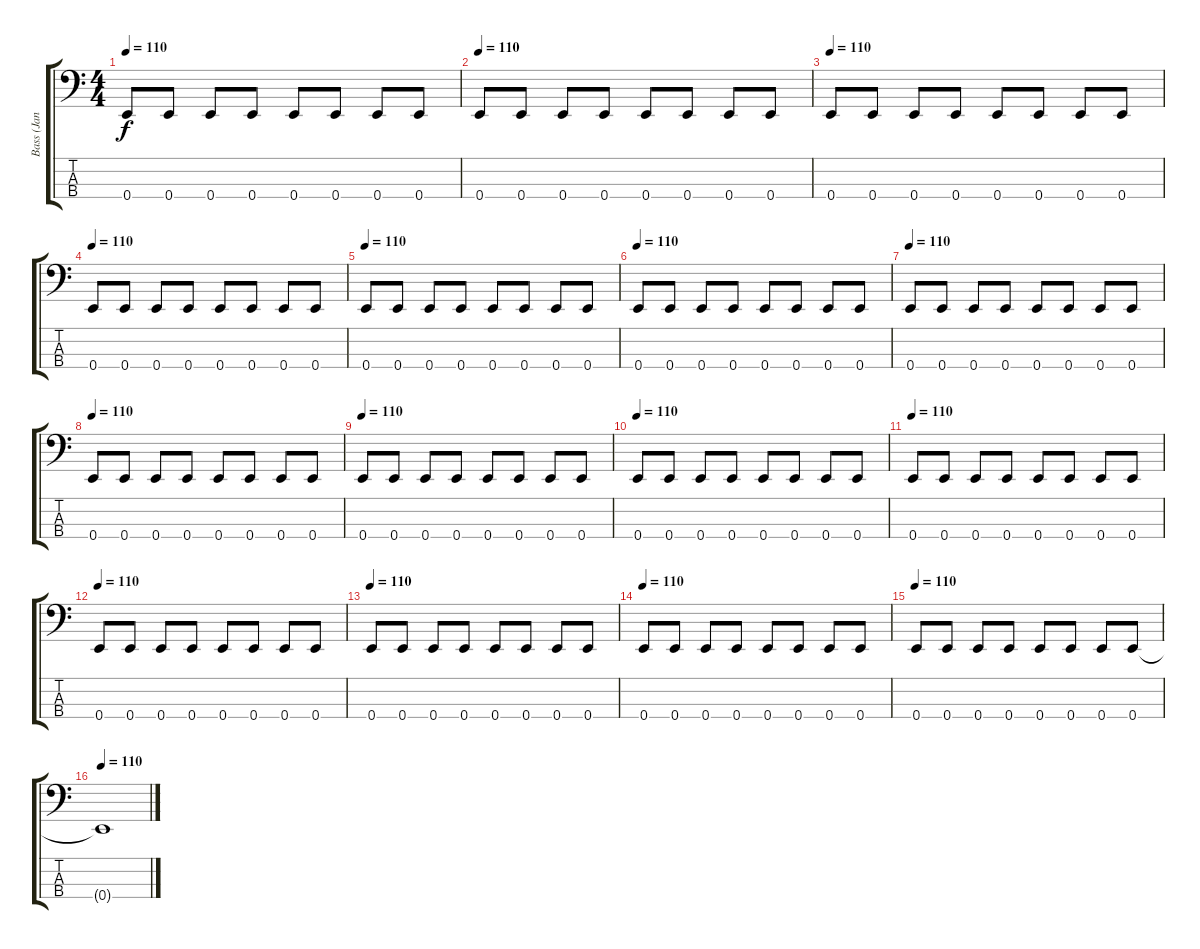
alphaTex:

\track ("Bass (Jan Kazda)" "Bass (Jan ") {instrument electricbassfinger}
\staff {score tabs}
\tuning (G2 D2 A1 E1) {hide}
\ts (4 4)
\tempo 110
\clef f4
\ks c
0.4.8{dy f} 0.4.8 0.4.8 0.4.8 0.4.8 0.4.8 0.4.8 0.4.8 |
\tempo 110
0.4.8 0.4.8 0.4.8 0.4.8 0.4.8 0.4.8 0.4.8 0.4.8 |
\tempo 110
0.4.8 0.4.8 0.4.8 0.4.8 0.4.8 0.4.8 0.4.8 0.4.8 |
\tempo 110
0.4.8 0.4.8 0.4.8 0.4.8 0.4.8 0.4.8 0.4.8 0.4.8 |
\tempo 110
0.4.8 0.4.8 0.4.8 0.4.8 0.4.8 0.4.8 0.4.8 0.4.8 |
\tempo 110
0.4.8 0.4.8 0.4.8 0.4.8 0.4.8 0.4.8 0.4.8 0.4.8 |
\tempo 110
0.4.8 0.4.8 0.4.8 0.4.8 0.4.8 0.4.8 0.4.8 0.4.8 |
\tempo 110
0.4.8 0.4.8 0.4.8 0.4.8 0.4.8 0.4.8 0.4.8 0.4.8 |
\tempo 110
0.4.8 0.4.8 0.4.8 0.4.8 0.4.8 0.4.8 0.4.8 0.4.8 |
\tempo 110
0.4.8 0.4.8 0.4.8 0.4.8 0.4.8 0.4.8 0.4.8 0.4.8 |
\tempo 110
0.4.8 0.4.8 0.4.8 0.4.8 0.4.8 0.4.8 0.4.8 0.4.8 |
\tempo 110
0.4.8 0.4.8 0.4.8 0.4.8 0.4.8 0.4.8 0.4.8 0.4.8 |
\tempo 110
0.4.8 0.4.8 0.4.8 0.4.8 0.4.8 0.4.8 0.4.8 0.4.8 |
\tempo 110
0.4.8 0.4.8 0.4.8 0.4.8 0.4.8 0.4.8 0.4.8 0.4.8 |
\tempo 110
0.4.8 0.4.8 0.4.8 0.4.8 0.4.8 0.4.8 0.4.8 0.4.8 |
\tempo 110
0.4{t}.1
